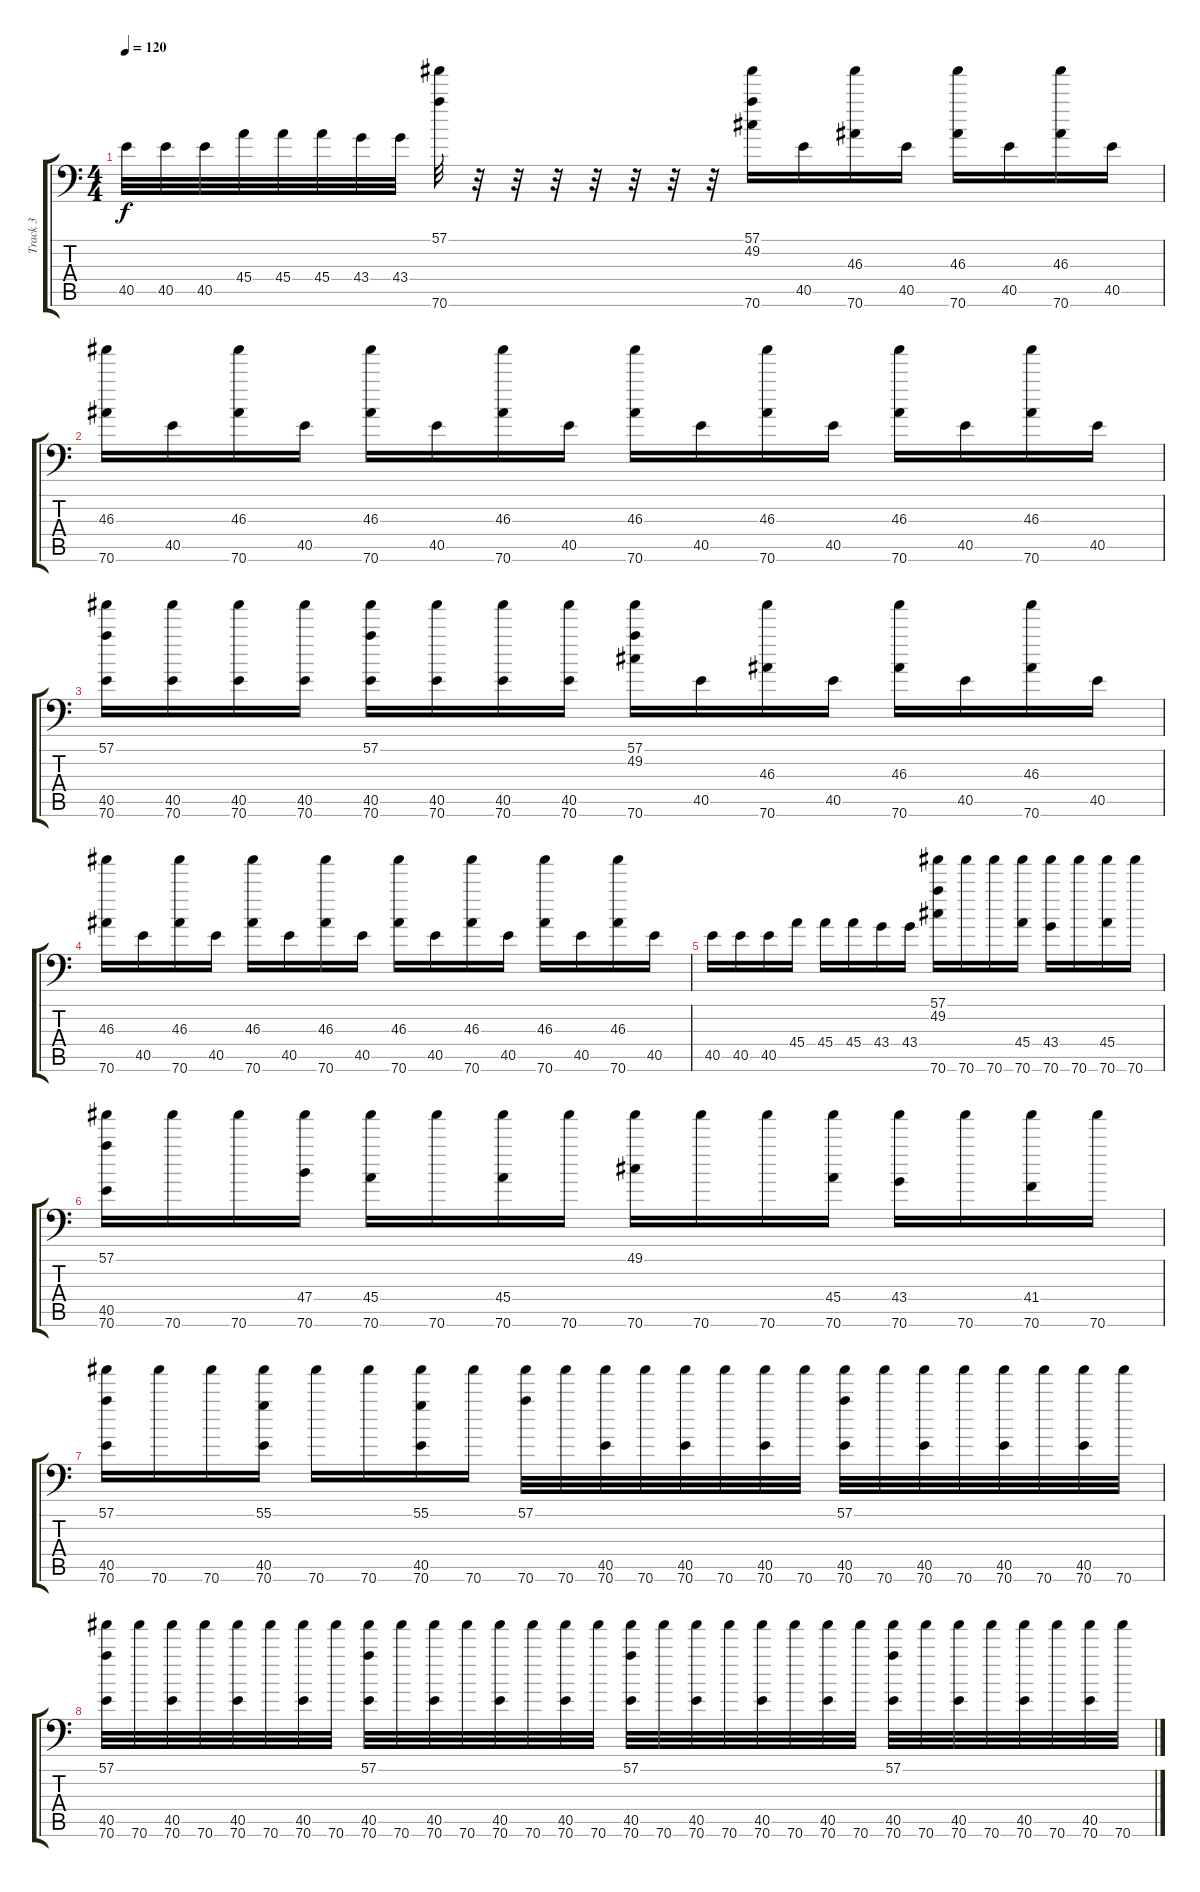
\track ("Track 3" "Track 3") {instrument acousticgrandpiano}
\staff {score tabs}
\tuning (C-1 C-1 C-1 C-1 C-1 C-1) {hide}
\ts (4 4)
\tempo 120
\clef f4
\ks c
40.5.32{dy f} 40.5.32 40.5.32 45.4.32 45.4.32 45.4.32 43.4.32 43.4.32 (57.1 70.6).32 r.32 r.32 r.32 r.32 r.32 r.32 r.32 (57.1 49.2 70.6).16 40.5.16 (46.3 70.6).16 40.5.16 (46.3 70.6).16 40.5.16 (46.3 70.6).16 40.5.16 |
(46.3 70.6).16 40.5.16 (46.3 70.6).16 40.5.16 (46.3 70.6).16 40.5.16 (46.3 70.6).16 40.5.16 (46.3 70.6).16 40.5.16 (46.3 70.6).16 40.5.16 (46.3 70.6).16 40.5.16 (46.3 70.6).16 40.5.16 |
(57.1 40.5 70.6).16 (40.5 70.6).16 (40.5 70.6).16 (40.5 70.6).16 (57.1 40.5 70.6).16 (40.5 70.6).16 (40.5 70.6).16 (40.5 70.6).16 (57.1 49.2 70.6).16 40.5.16 (46.3 70.6).16 40.5.16 (46.3 70.6).16 40.5.16 (46.3 70.6).16 40.5.16 |
(46.3 70.6).16 40.5.16 (46.3 70.6).16 40.5.16 (46.3 70.6).16 40.5.16 (46.3 70.6).16 40.5.16 (46.3 70.6).16 40.5.16 (46.3 70.6).16 40.5.16 (46.3 70.6).16 40.5.16 (46.3 70.6).16 40.5.16 |
40.5.16 40.5.16 40.5.16 45.4.16 45.4.16 45.4.16 43.4.16 43.4.16 (57.1 49.2 70.6).16 70.6.16 70.6.16 (45.4 70.6).16 (43.4 70.6).16 70.6.16 (45.4 70.6).16 70.6.16 |
(57.1 40.5 70.6).16 70.6.16 70.6.16 (47.4 70.6).16 (45.4 70.6).16 70.6.16 (45.4 70.6).16 70.6.16 (49.1 70.6).16 70.6.16 70.6.16 (45.4 70.6).16 (43.4 70.6).16 70.6.16 (41.4 70.6).16 70.6.16 |
(57.1 40.5 70.6).16 70.6.16 70.6.16 (55.1 40.5 70.6).16 70.6.16 70.6.16 (55.1 40.5 70.6).16 70.6.16 (57.1 70.6).32 70.6.32 (40.5 70.6).32 70.6.32 (40.5 70.6).32 70.6.32 (40.5 70.6).32 70.6.32 (57.1 40.5 70.6).32 70.6.32 (40.5 70.6).32 70.6.32 (40.5 70.6).32 70.6.32 (40.5 70.6).32 70.6.32 |
(57.1 40.5 70.6).32 70.6.32 (40.5 70.6).32 70.6.32 (40.5 70.6).32 70.6.32 (40.5 70.6).32 70.6.32 (57.1 40.5 70.6).32 70.6.32 (40.5 70.6).32 70.6.32 (40.5 70.6).32 70.6.32 (40.5 70.6).32 70.6.32 (57.1 40.5 70.6).32 70.6.32 (40.5 70.6).32 70.6.32 (40.5 70.6).32 70.6.32 (40.5 70.6).32 70.6.32 (57.1 40.5 70.6).32 70.6.32 (40.5 70.6).32 70.6.32 (40.5 70.6).32 70.6.32 (40.5 70.6).32 70.6.32
